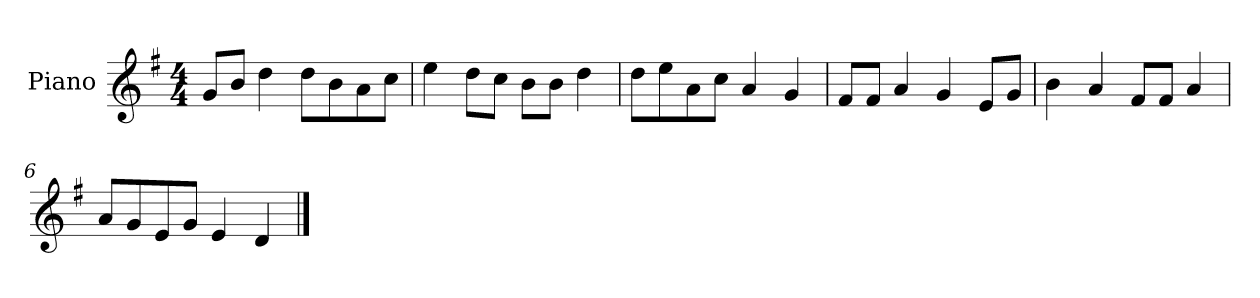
**kern
*part1
*staff1
*I"Piano
*I'P-no
*clefG2
*k[f#]
*M4/4
*MM90
=1
8g/L
8b/J
4dd\
8dd\L
8b\
8a\
8cc\J
=2
4ee\
8dd\L
8cc\J
8b\L
8b\J
4dd\
=3
8dd\L
8ee\
8a\
8cc\J
4a/
4g/
=4
8f#/L
8f#/J
4a/
4g/
8e/L
8g/J
=5
4b\
4a/
8f#/L
8f#/J
4a/
=6
8a/L
8g/
8e/
8g/J
4e/
4d/
==
*-
